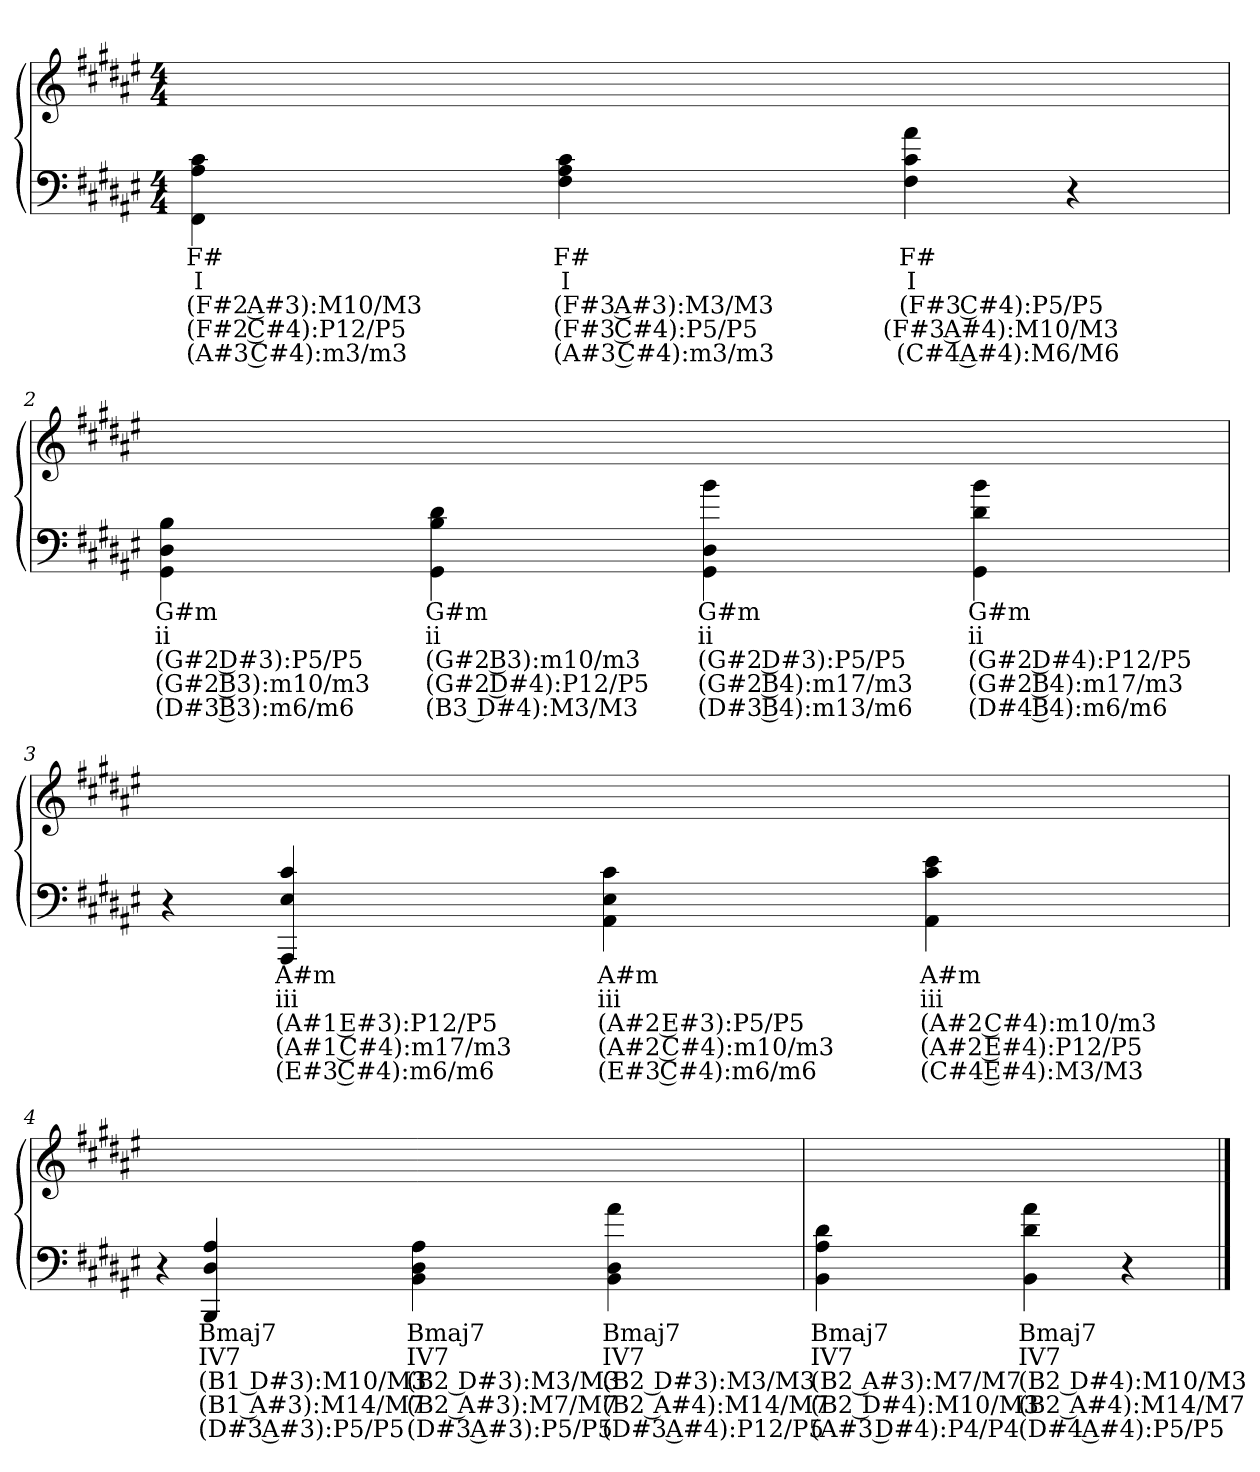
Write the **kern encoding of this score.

**kern	**text	**text	**text	**text	**text	**kern
*part2	*part2	*part2	*part2	*part2	*part2	*part1
*staff2	*staff2	*staff2	*staff2	*staff2	*staff2	*staff1
*clefF4	*	*	*	*	*	*clefG2
*k[f#c#g#d#a#e#]	*	*	*	*	*	*k[f#c#g#d#a#e#]
*F#:	*	*	*	*	*	*F#:
*M4/4	*	*	*	*	*	*M4/4
*MM60	*	*	*	*	*	*MM60
=1	=1	=1	=1	=1	=1	=1
4FF# 4A# 4c#	F#	I	(F#2 A#3):M10/M3	(F#2 C#4):P12/P5	(A#3 C#4):m3/m3	1ryy
4F# 4A# 4c#	F#	I	(F#3 A#3):M3/M3	(F#3 C#4):P5/P5	(A#3 C#4):m3/m3	.
4F# 4c# 4a#	F#	I	(F#3 C#4):P5/P5	(F#3 A#4):M10/M3	(C#4 A#4):M6/M6	.
4r	.	.	.	.	.	.
=2	=2	=2	=2	=2	=2	=2
4GG# 4D# 4B	G#m	ii	(G#2 D#3):P5/P5	(G#2 B3):m10/m3	(D#3 B3):m6/m6	1ryy
4GG# 4B 4d#	G#m	ii	(G#2 B3):m10/m3	(G#2 D#4):P12/P5	(B3 D#4):M3/M3	.
4GG# 4D# 4b	G#m	ii	(G#2 D#3):P5/P5	(G#2 B4):m17/m3	(D#3 B4):m13/m6	.
4GG# 4d# 4b	G#m	ii	(G#2 D#4):P12/P5	(G#2 B4):m17/m3	(D#4 B4):m6/m6	.
=3	=3	=3	=3	=3	=3	=3
4r	.	.	.	.	.	1ryy
4AAA# 4E# 4c#	A#m	iii	(A#1 E#3):P12/P5	(A#1 C#4):m17/m3	(E#3 C#4):m6/m6	.
4AA# 4E# 4c#	A#m	iii	(A#2 E#3):P5/P5	(A#2 C#4):m10/m3	(E#3 C#4):m6/m6	.
4AA# 4c# 4e#	A#m	iii	(A#2 C#4):m10/m3	(A#2 E#4):P12/P5	(C#4 E#4):M3/M3	.
=4	=4	=4	=4	=4	=4	=4
4r	.	.	.	.	.	1ryy
4BBB 4D# 4A#	Bmaj7	IV7	(B1 D#3):M10/M3	(B1 A#3):M14/M7	(D#3 A#3):P5/P5	.
4BB 4D# 4A#	Bmaj7	IV7	(B2 D#3):M3/M3	(B2 A#3):M7/M7	(D#3 A#3):P5/P5	.
4BB 4D# 4a#	Bmaj7	IV7	(B2 D#3):M3/M3	(B2 A#4):M14/M7	(D#3 A#4):P12/P5	.
=5	=5	=5	=5	=5	=5	=5
4BB 4A# 4d#	Bmaj7	IV7	(B2 A#3):M7/M7	(B2 D#4):M10/M3	(A#3 D#4):P4/P4	2.ryy
4BB 4d# 4a#	Bmaj7	IV7	(B2 D#4):M10/M3	(B2 A#4):M14/M7	(D#4 A#4):P5/P5	.
4r	.	.	.	.	.	.
==	==	==	==	==	==	==
*-	*-	*-	*-	*-	*-	*-
